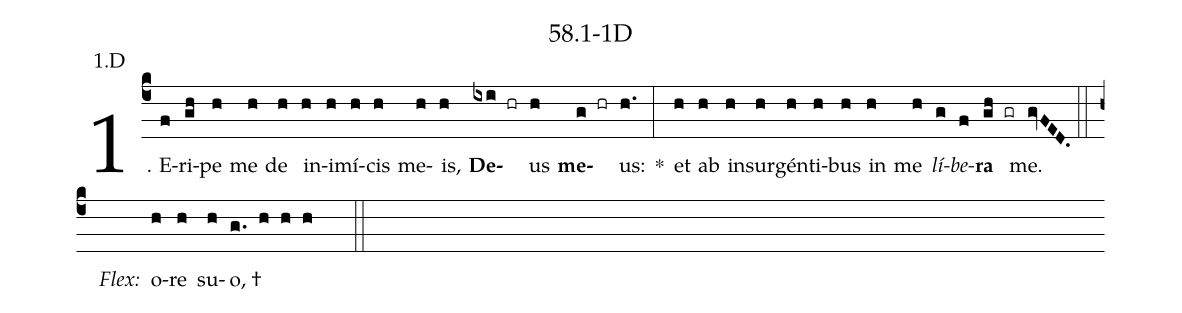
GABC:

name: 58.1-1D;
annotation: 1.D;
%%
(c4)1. E(f)ri(gh)pe(h) me(h) de(h) in(h)i(h)mí(h)cis(h) me(h)is,(h) <b>De</b>(ixi hr)us(h) <b>me</b>(g hr)us:(h.) *(:) et(h) ab(h) in(h)sur(h)gén(h)ti(h)bus(h) in(h) me(h) <i>lí</i>(g)<i>be</i>(f)<b>ra</b>(gh gr) me.(gvFED.) (::)
<i>Flex:</i>()  o(h)re(h) su(h)o, †(g. h h h  ::)
